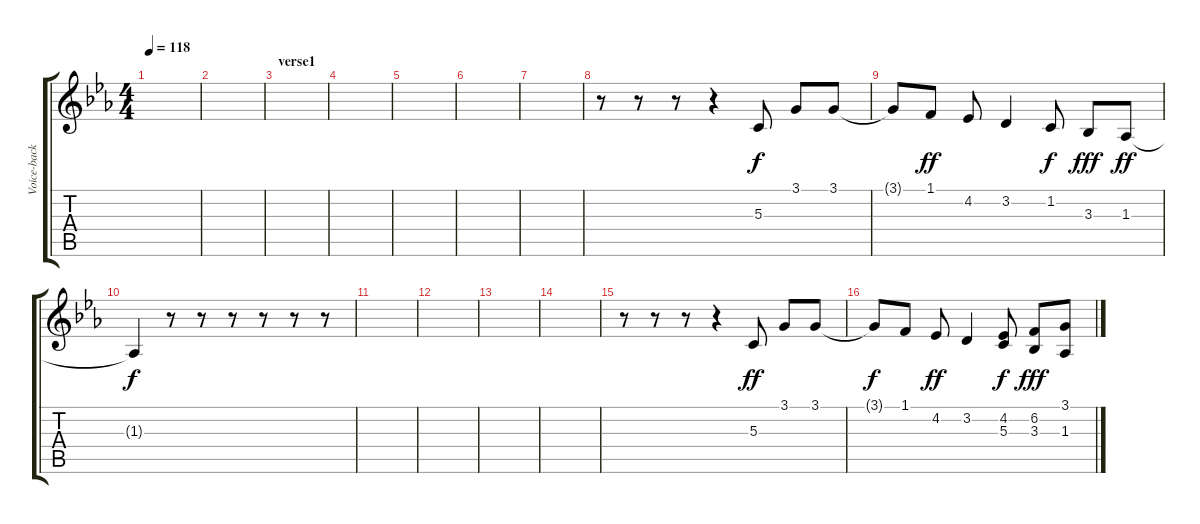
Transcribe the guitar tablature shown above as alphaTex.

\track ("Voice-backs" "Voice-back") {instrument tenorsax}
\staff {score tabs}
\tuning (E4 B3 G3 D3 A2 E2) {hide}
\ts (4 4)
\tempo 118
\clef g2
\ks cminor
|
|
\section ("" "verse1")
|
|
|
|
|
r.8 r.8 r.8 r.4 5.3.8 3.1.8 3.1.8 |
3.1{t}.8{dy f} 1.1.8{dy ff} 4.2.8 3.2.4 1.2.8{dy f} 3.3.8{dy fff} 1.3.8{dy ff} |
1.3{t}.4{dy f} r.8 r.8 r.8 r.8 r.8 r.8 |
|
|
|
|
r.8 r.8 r.8 r.4 5.3.8{dy ff} 3.1.8 3.1.8 |
3.1{t}.8{dy f} 1.1.8 4.2.8{dy ff} 3.2.4 (4.2 5.3).8{dy f} (6.2 3.3).8{dy fff} (3.1 1.3).8
